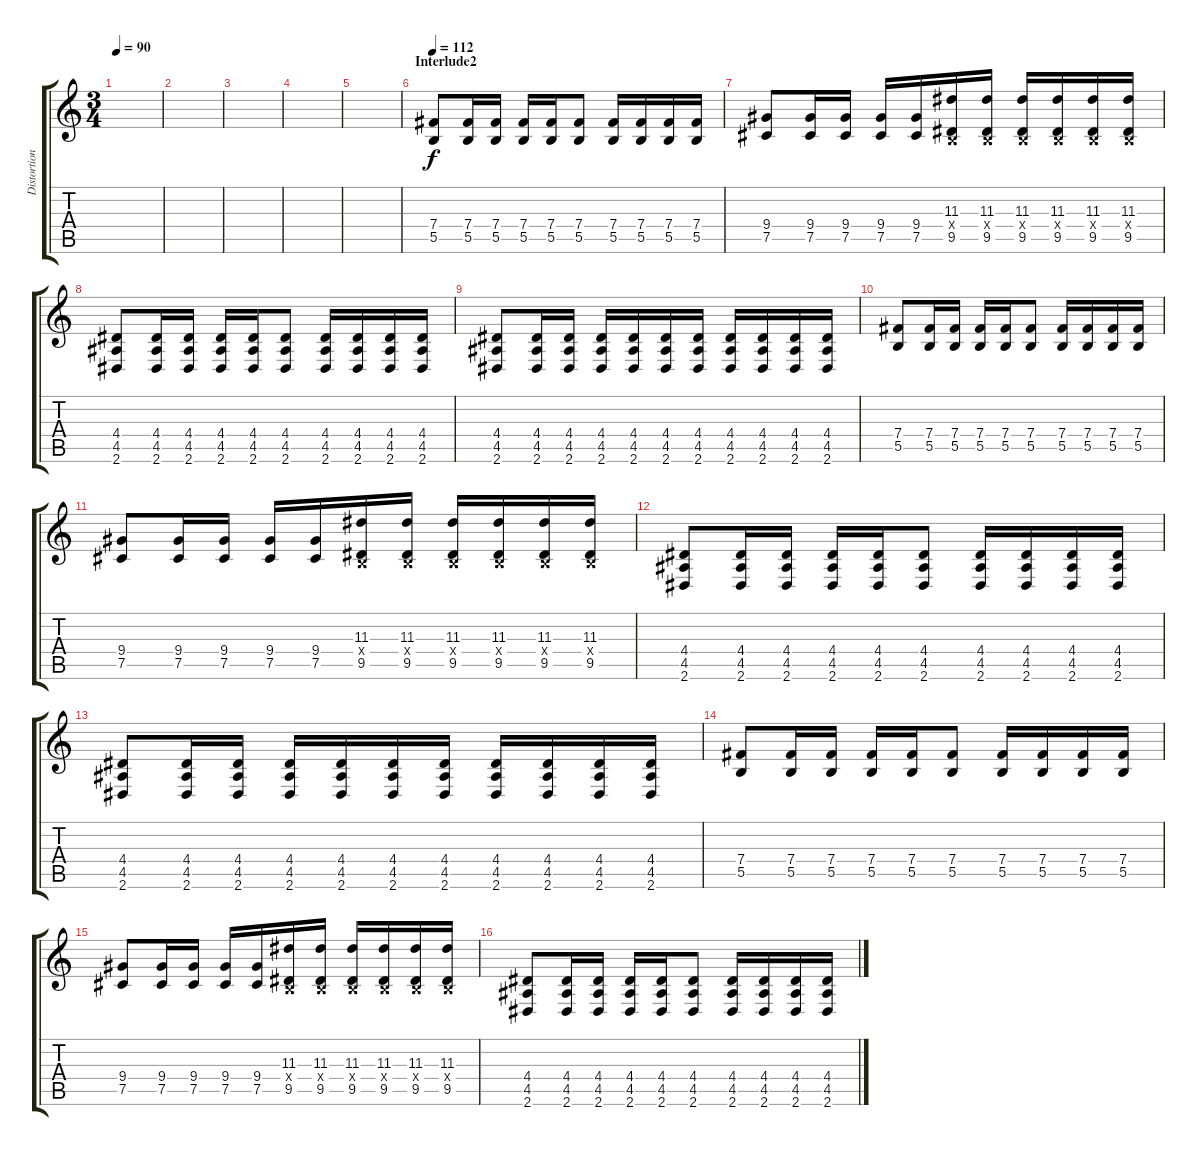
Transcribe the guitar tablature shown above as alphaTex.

\track ("Distortion Guitar1" "Distortion") {instrument distortionguitar}
\staff {score tabs}
\tuning (Db4 Ab3 E3 B2 Gb2 Db2) {hide}
\ts (3 4)
\tempo 90
\clef g2
\ks c
|
|
|
|
|
\section ("" "Interlude2")
\tempo 112
(7.4 5.5).8 (7.4 5.5).16 (7.4 5.5).16 (7.4 5.5).16 (7.4 5.5).16 (7.4 5.5).8 (7.4 5.5).16 (7.4 5.5).16 (7.4 5.5).16 (7.4 5.5).16 |
(9.4 7.5).8 (9.4 7.5).16 (9.4 7.5).16 (9.4 7.5).16 (9.4 7.5).16 (11.3 0.4{x} 9.5).16 (11.3 0.4{x} 9.5).16 (11.3 0.4{x} 9.5).16 (11.3 0.4{x} 9.5).16 (11.3 0.4{x} 9.5).16 (11.3 0.4{x} 9.5).16 |
(4.4 4.5 2.6).8 (4.4 4.5 2.6).16 (4.4 4.5 2.6).16 (4.4 4.5 2.6).16 (4.4 4.5 2.6).16 (4.4 4.5 2.6).8 (4.4 4.5 2.6).16 (4.4 4.5 2.6).16 (4.4 4.5 2.6).16 (4.4 4.5 2.6).16 |
(4.4 4.5 2.6).8 (4.4 4.5 2.6).16 (4.4 4.5 2.6).16 (4.4 4.5 2.6).16 (4.4 4.5 2.6).16 (4.4 4.5 2.6).16 (4.4 4.5 2.6).16 (4.4 4.5 2.6).16 (4.4 4.5 2.6).16 (4.4 4.5 2.6).16 (4.4 4.5 2.6).16 |
(7.4 5.5).8 (7.4 5.5).16 (7.4 5.5).16 (7.4 5.5).16 (7.4 5.5).16 (7.4 5.5).8 (7.4 5.5).16 (7.4 5.5).16 (7.4 5.5).16 (7.4 5.5).16 |
(9.4 7.5).8 (9.4 7.5).16 (9.4 7.5).16 (9.4 7.5).16 (9.4 7.5).16 (11.3 0.4{x} 9.5).16 (11.3 0.4{x} 9.5).16 (11.3 0.4{x} 9.5).16 (11.3 0.4{x} 9.5).16 (11.3 0.4{x} 9.5).16 (11.3 0.4{x} 9.5).16 |
(4.4 4.5 2.6).8 (4.4 4.5 2.6).16 (4.4 4.5 2.6).16 (4.4 4.5 2.6).16 (4.4 4.5 2.6).16 (4.4 4.5 2.6).8 (4.4 4.5 2.6).16 (4.4 4.5 2.6).16 (4.4 4.5 2.6).16 (4.4 4.5 2.6).16 |
(4.4 4.5 2.6).8 (4.4 4.5 2.6).16 (4.4 4.5 2.6).16 (4.4 4.5 2.6).16 (4.4 4.5 2.6).16 (4.4 4.5 2.6).16 (4.4 4.5 2.6).16 (4.4 4.5 2.6).16 (4.4 4.5 2.6).16 (4.4 4.5 2.6).16 (4.4 4.5 2.6).16 |
(7.4 5.5).8 (7.4 5.5).16 (7.4 5.5).16 (7.4 5.5).16 (7.4 5.5).16 (7.4 5.5).8 (7.4 5.5).16 (7.4 5.5).16 (7.4 5.5).16 (7.4 5.5).16 |
(9.4 7.5).8 (9.4 7.5).16 (9.4 7.5).16 (9.4 7.5).16 (9.4 7.5).16 (11.3 0.4{x} 9.5).16 (11.3 0.4{x} 9.5).16 (11.3 0.4{x} 9.5).16 (11.3 0.4{x} 9.5).16 (11.3 0.4{x} 9.5).16 (11.3 0.4{x} 9.5).16 |
(4.4 4.5 2.6).8 (4.4 4.5 2.6).16 (4.4 4.5 2.6).16 (4.4 4.5 2.6).16 (4.4 4.5 2.6).16 (4.4 4.5 2.6).8 (4.4 4.5 2.6).16 (4.4 4.5 2.6).16 (4.4 4.5 2.6).16 (4.4 4.5 2.6).16
